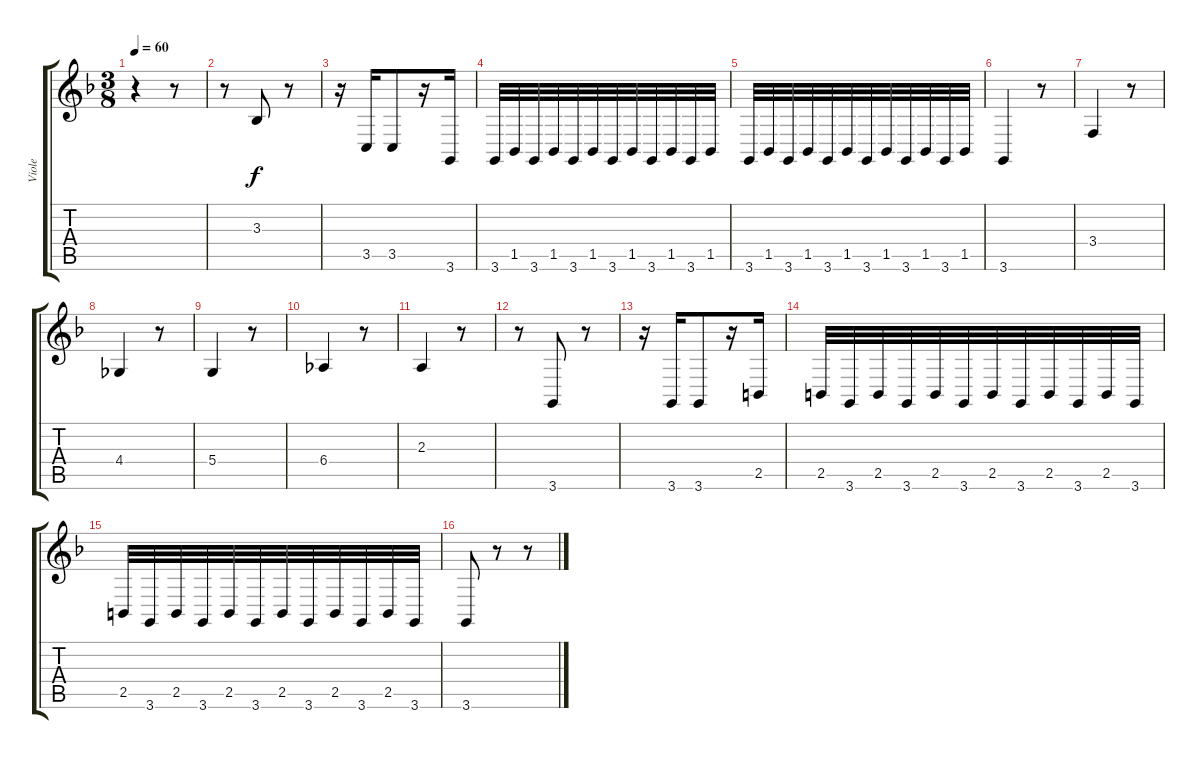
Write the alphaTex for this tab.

\track ("Viole" "Viole") {instrument viola}
\staff {score tabs}
\tuning (E4 B3 G3 D3 A2 E2) {hide}
\ts (3 8)
\tempo 60
\clef g2
\ks f
r.4{dy f} r.8 |
r.8 3.3.8 r.8 |
r.16 3.5.16 3.5.8 r.16 3.6.16 |
3.6.32 1.5.32 3.6.32 1.5.32 3.6.32 1.5.32 3.6.32 1.5.32 3.6.32 1.5.32 3.6.32 1.5.32 |
3.6.32 1.5.32 3.6.32 1.5.32 3.6.32 1.5.32 3.6.32 1.5.32 3.6.32 1.5.32 3.6.32 1.5.32 |
3.6.4 r.8 |
3.4.4 r.8 |
4.4.4 r.8 |
5.4.4 r.8 |
6.4.4 r.8 |
2.3.4 r.8 |
r.8 3.6.8 r.8 |
r.16 3.6.16 3.6.8 r.16 2.5.16 |
2.5.32 3.6.32 2.5.32 3.6.32 2.5.32 3.6.32 2.5.32 3.6.32 2.5.32 3.6.32 2.5.32 3.6.32 |
2.5.32 3.6.32 2.5.32 3.6.32 2.5.32 3.6.32 2.5.32 3.6.32 2.5.32 3.6.32 2.5.32 3.6.32 |
3.6.8 r.8 r.8
